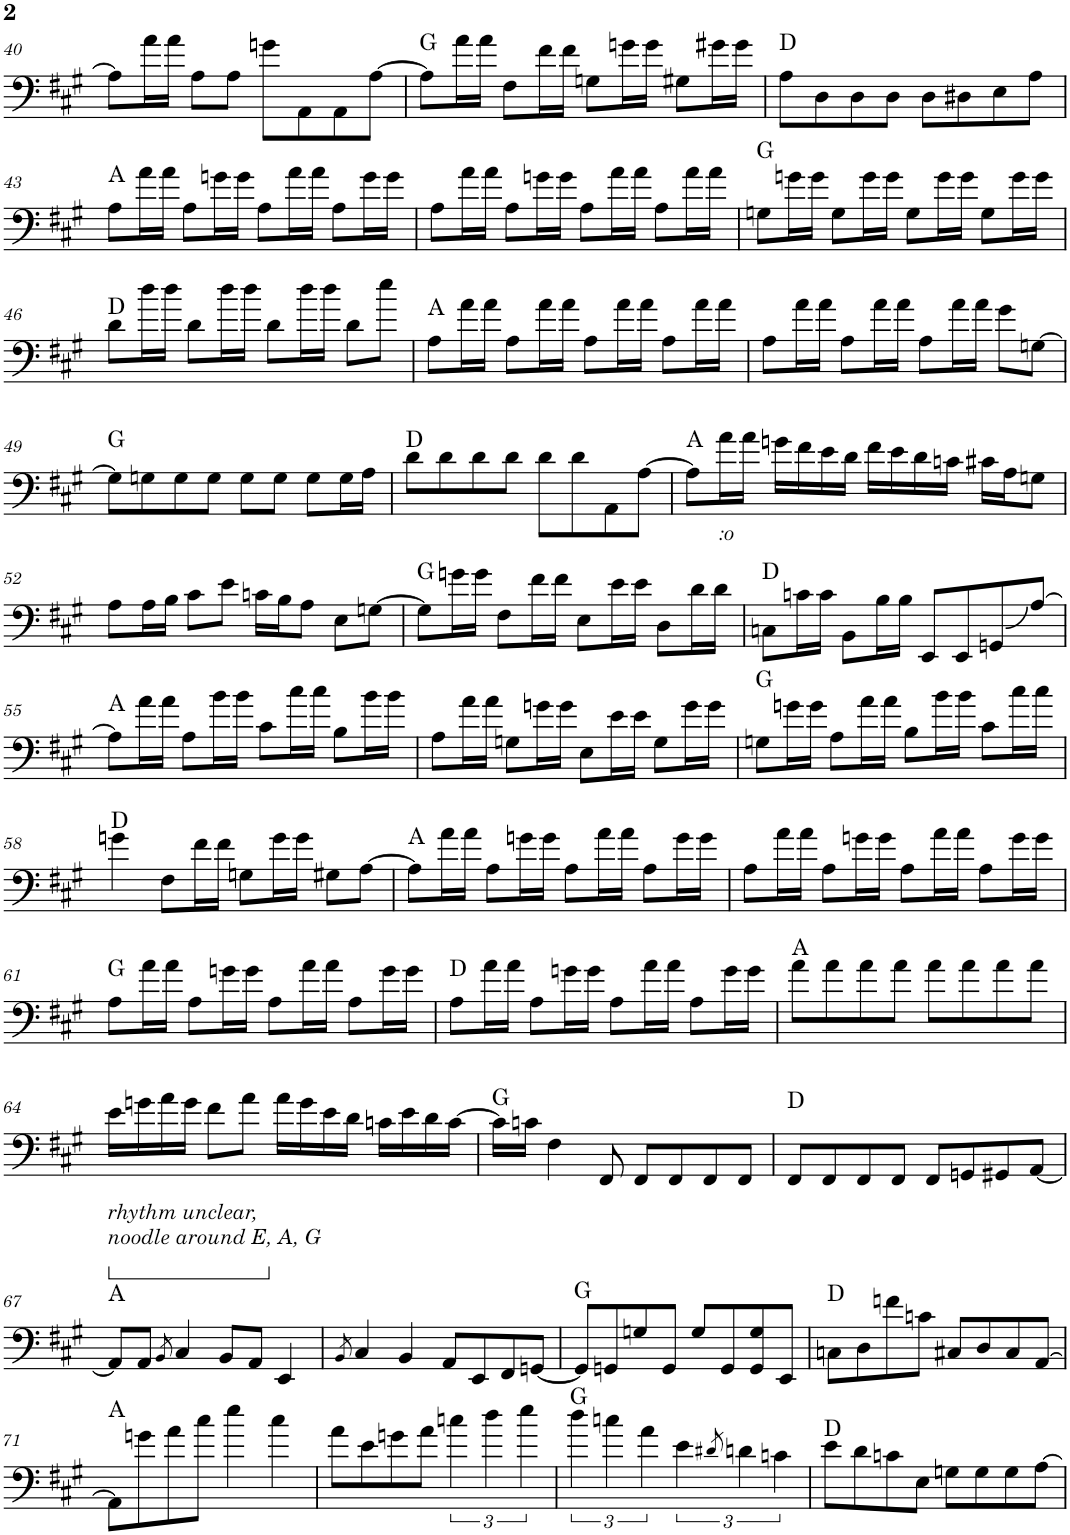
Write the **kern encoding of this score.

**kern	**harte
*part1	*part1
*staff1	*
*I"Bass Guitar	*
*I'B. Guit.	*
!!LO:PB:g=z
*clefF4	*
*Trd7c12	*
*k[f#c#g#]	*
*M4/4	*
=40	=40
8A\L]	.
16a\L	.
16a\JJ	.
8A\L	.
8A\J	.
8gn\L	.
8AA\	.
8AA\	.
[8A\J	.
=41	=41
8A\L]	G:maj
16a\L	.
16a\JJ	.
8F#\L	.
16f#\L	.
16f#\JJ	.
8Gn\L	.
16gn\L	.
16g\JJ	.
8G#X\L	.
16g#X\L	.
16g#\JJ	.
=42	=42
8A\L	D:maj
8D\	.
8D\	.
8D\J	.
8D\L	.
8D#X\	.
8E\	.
8A\J	.
!!LO:LB:g=z
=43	=43
8A\L	A:maj
16a\L	.
16a\JJ	.
8A\L	.
16gn\L	.
16g\JJ	.
8A\L	.
16a\L	.
16a\JJ	.
8A\L	.
16g\L	.
16g\JJ	.
=44	=44
8A\L	.
16a\L	.
16a\JJ	.
8A\L	.
16gn\L	.
16g\JJ	.
8A\L	.
16a\L	.
16a\JJ	.
8A\L	.
16a\L	.
16a\JJ	.
=45	=45
8Gn\L	G:maj
16gn\L	.
16g\JJ	.
8G\L	.
16g\L	.
16g\JJ	.
8G\L	.
16g\L	.
16g\JJ	.
8G\L	.
16g\L	.
16g\JJ	.
!!LO:LB:g=z
=46	=46
8d\L	D:maj
16dd\L	.
16dd\JJ	.
8d\L	.
16dd\L	.
16dd\JJ	.
8d\L	.
16dd\L	.
16dd\JJ	.
8d\L	.
8ee\J	.
=47	=47
8A\L	A:maj
16a\L	.
16a\JJ	.
8A\L	.
16a\L	.
16a\JJ	.
8A\L	.
16a\L	.
16a\JJ	.
8A\L	.
16a\L	.
16a\JJ	.
=48	=48
8A\L	.
16a\L	.
16a\JJ	.
8A\L	.
16a\L	.
16a\JJ	.
8A\L	.
16a\L	.
16a\JJ	.
8g#\L	.
[8Gn\J	.
!!LO:LB:g=z
=49	=49
8G\L]	G:maj
8Gn\	.
8G\	.
8G\J	.
8G\L	.
8G\J	.
8G\L	.
16G\L	.
16A\JJ	.
=50	=50
8d\L	D:maj
8d\	.
8d\	.
8d\J	.
8d\L	.
8d\	.
8AA\	.
[8A\J	.
=51	=51
8A\L]	A:maj
!LO:TX:b:i:t=&colon;o	!
16a\L	.
16a\JJ	.
16gn\LL	.
16f#\	.
16e\	.
16d\JJ	.
16f#\LL	.
16e\	.
16d\	.
16cn\JJ	.
16c#X\LL	.
16A\J	.
8Gn\J	.
!!LO:LB:g=z
=52	=52
8A\L	.
16A\L	.
16B\JJ	.
8c#\L	.
8e\J	.
16cn\LL	.
16B\J	.
8A\J	.
8E\L	.
[8Gn\J	.
=53	=53
8G\L]	G:maj
16gn\L	.
16g\JJ	.
8F#\L	.
16f#\L	.
16f#\JJ	.
8E\L	.
16e\L	.
16e\JJ	.
8D\L	.
16d\L	.
16d\JJ	.
=54	=54
8Cn\L	D:maj
16cn\L	.
16c\JJ	.
8BB\L	.
16B\L	.
16B\JJ	.
8EE/L	.
8EE/	.
8GGn/	.
[8A/J	.
!!LO:LB:g=z
=55	=55
8A\L]	A:maj
16a\L	.
16a\JJ	.
8A\L	.
16b\L	.
16b\JJ	.
8c#\L	.
16cc#\L	.
16cc#\JJ	.
8B\L	.
16b\L	.
16b\JJ	.
=56	=56
8A\L	.
16a\L	.
16a\JJ	.
8Gn\L	.
16gn\L	.
16g\JJ	.
8E\L	.
16e\L	.
16e\JJ	.
8G\L	.
16g\L	.
16g\JJ	.
=57	=57
8Gn\L	G:maj
16gn\L	.
16g\JJ	.
8A\L	.
16a\L	.
16a\JJ	.
8B\L	.
16b\L	.
16b\JJ	.
8c#\L	.
16cc#\L	.
16cc#\JJ	.
!!LO:LB:g=z
=58	=58
4gn\	D:maj
8F#\L	.
16f#\L	.
16f#\JJ	.
8Gn\L	.
16g\L	.
16g\JJ	.
8G#X\L	.
[8A\J	.
=59	=59
8A\L]	A:maj
16a\L	.
16a\JJ	.
8A\L	.
16gn\L	.
16g\JJ	.
8A\L	.
16a\L	.
16a\JJ	.
8A\L	.
16g\L	.
16g\JJ	.
=60	=60
8A\L	.
16a\L	.
16a\JJ	.
8A\L	.
16gn\L	.
16g\JJ	.
8A\L	.
16a\L	.
16a\JJ	.
8A\L	.
16g\L	.
16g\JJ	.
!!LO:LB:g=z
=61	=61
8A\L	G:maj
16a\L	.
16a\JJ	.
8A\L	.
16gn\L	.
16g\JJ	.
8A\L	.
16a\L	.
16a\JJ	.
8A\L	.
16g\L	.
16g\JJ	.
=62	=62
8A\L	D:maj
16a\L	.
16a\JJ	.
8A\L	.
16gn\L	.
16g\JJ	.
8A\L	.
16a\L	.
16a\JJ	.
8A\L	.
16g\L	.
16g\JJ	.
=63	=63
8a\L	A:maj
8a\	.
8a\	.
8a\J	.
8a\L	.
8a\	.
8a\	.
8a\J	.
!!LO:LB:g=z
=64	=64
*ped	*
!LO:TX:b:i:t=rhythm unclear,	!
!LO:TX:b:t=noodle around E, A, G	!
16e\LL	.
16gn\	.
16a\	.
16g\JJ	.
8f#\L	.
8a\J	.
*Xped	*
16a\LL	.
16g\	.
16e\	.
16d\JJ	.
16cn\LL	.
16e\	.
16d\	.
[16c\JJ	.
=65	=65
16c\LL]	G:maj
16cn\JJ	.
4F#\	.
8FF#/	.
8FF#/L	.
8FF#/	.
8FF#/	.
8FF#/J	.
=66	=66
8FF#/L	D:maj
8FF#/	.
8FF#/	.
8FF#/J	.
8FF#/L	.
8GGn/	.
8GG#X/	.
[8AA/J	.
!!LO:LB:g=z
=67	=67
8AA/L]	A:maj
8AA/J	.
8qBB/	.
4C#/	.
8BB/L	.
8AA/J	.
4EE/	.
=68	=68
8qBB/	.
4C#/	.
4BB/	.
8AA/L	.
8EE/	.
8FF#/	.
[8GGn/J	.
=69	=69
8GG/L]	G:maj
8GGn/	.
8Gn/	.
8GG/J	.
8G/L	.
8GG/	.
8GG/ 8G/	.
8EE/J	.
=70	=70
8Cn\L	D:maj
8D\	.
8fn\	.
8cn\J	.
8C#X/L	.
8D/	.
8C#/	.
[8AA/J	.
!!LO:LB:g=z
=71	=71
8AA\L]	A:maj
8gn\	.
8a\	.
8cc#\J	.
4ee\	.
4cc#\	.
=72	=72
8a\L	.
8e\	.
8gn\	.
8a\J	.
6ccn\	.
6dd\	.
6ee\	.
=73	=73
6dd\	G:maj
6ccn\	.
6a\	.
6e\	.
8qd#X/	.
6dn\	.
6cn\	.
=74	=74
8e\L	D:maj
8d\	.
8cn\	.
8E\J	.
8Gn\L	.
8G\	.
8G\	.
[8A\J	.
=	=
*-	*-
